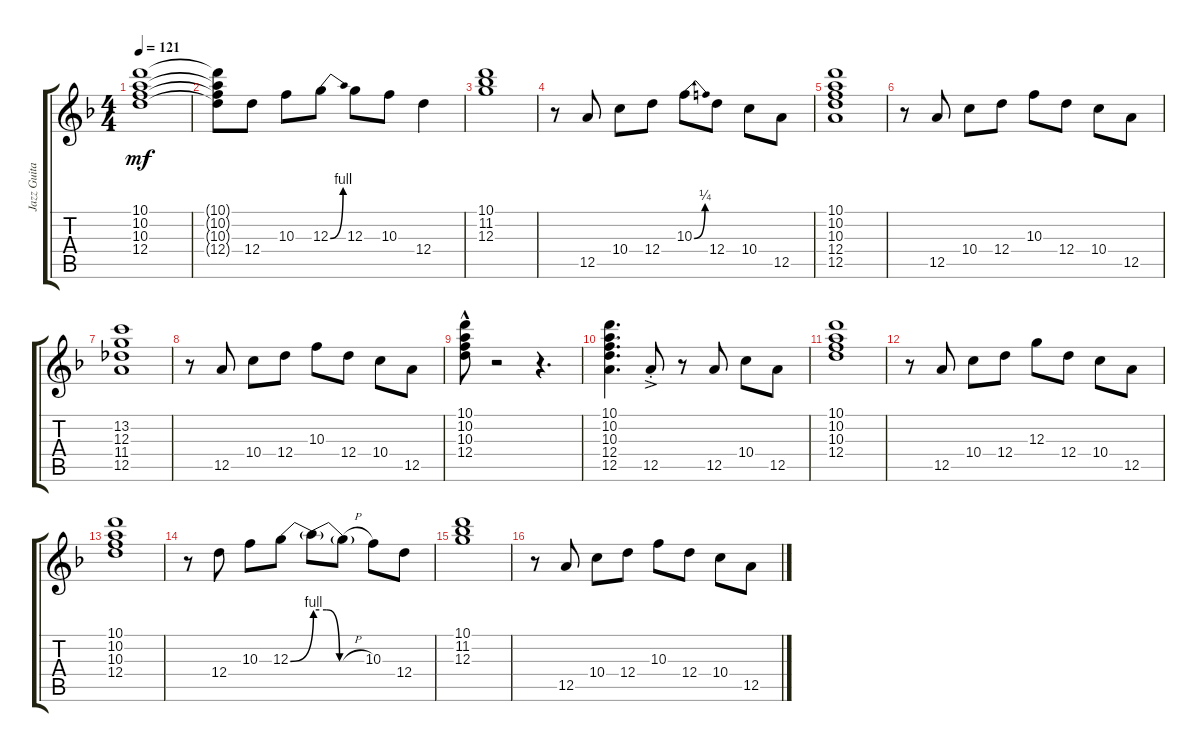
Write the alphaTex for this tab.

\track ("Jazz Guitar" "Jazz Guita") {instrument electricguitarjazz}
\staff {score tabs}
\tuning (E4 B3 G3 D3 A2 E2) {hide}
\ts (4 4)
\tempo 121
\clef g2
\ks dminor
(10.1 10.2 10.3 12.4).1{dy mf} |
(10.1{t} 10.2{t} 10.3{t} 12.4{t}).8 12.4.8 10.3.8 12.3{be (bend 0 0 60 4)}.8 12.3.8 10.3.8 12.4.4 |
(10.1 11.2 12.3).1 |
r.8 12.5.8 10.4.8 12.4.8 10.3{be (bend 0 0 60 1)}.8 12.4.8 10.4.8 12.5.8 |
(10.1 10.2 10.3 12.4 12.5).1 |
r.8 12.5.8 10.4.8 12.4.8 10.3.8 12.4.8 10.4.8 12.5.8 |
(13.2 12.3 11.4 12.5).1 |
r.8 12.5.8 10.4.8 12.4.8 10.3.8 12.4.8 10.4.8 12.5.8 |
(10.1{hac} 10.2{hac} 10.3{hac} 12.4{hac}).8 r.2 r.4{d} |
(10.1 10.2 10.3 12.4 12.5).4{d} 12.5{ac st}.8 r.8 12.5.8 10.4.8 12.5.8 |
(10.1 10.2 10.3 12.4).1 |
r.8 12.5.8 10.4.8 12.4.8 12.3.8 12.4.8 10.4.8 12.5.8 |
(10.1 10.2 10.3 12.4).1 |
r.8 12.4.8 10.3.8 12.3{be (bend 0 0 60 4)}.8 12.3{be (custom 0 4 15 4 30 0 60 0) t}.8 12.3{h t}.8 10.3.8 12.4.8 |
(10.1 11.2 12.3).1 |
r.8 12.5.8 10.4.8 12.4.8 10.3.8 12.4.8 10.4.8 12.5.8
